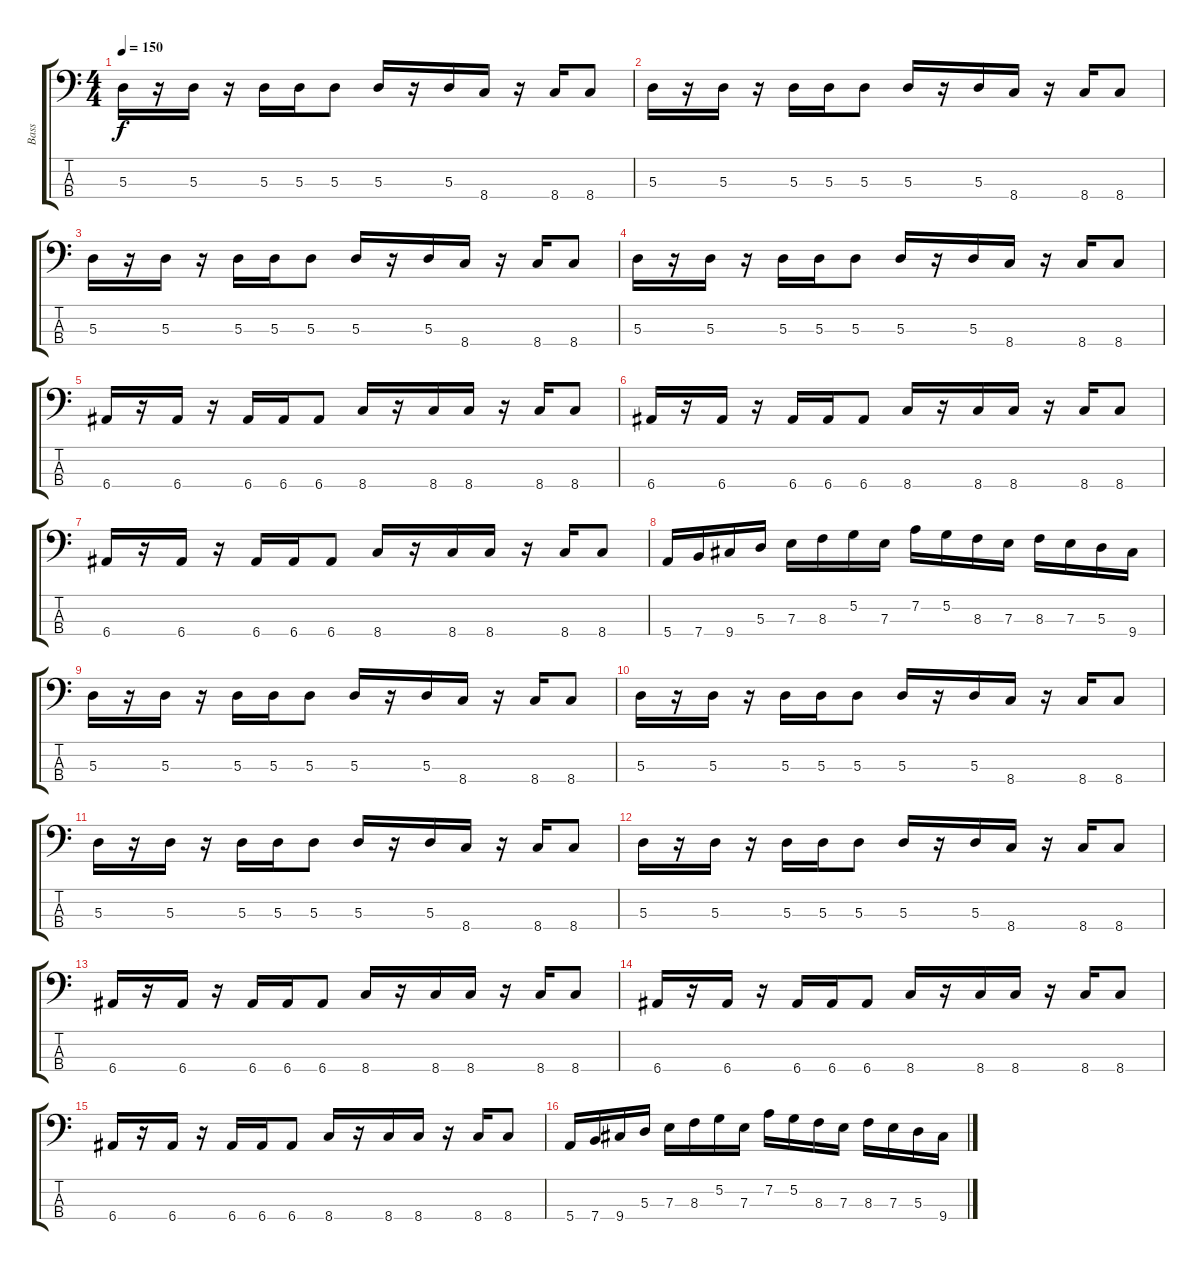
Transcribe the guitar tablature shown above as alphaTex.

\track ("Bass" "Bass") {instrument electricbassfinger}
\staff {score tabs}
\tuning (G2 D2 A1 E1) {hide}
\ts (4 4)
\tempo 150
\clef f4
\ks c
5.3.16{dy f} r.16 5.3.16 r.16 5.3.16 5.3.16 5.3.8 5.3.16 r.16 5.3.16 8.4.16 r.16 8.4.16 8.4.8 |
5.3.16 r.16 5.3.16 r.16 5.3.16 5.3.16 5.3.8 5.3.16 r.16 5.3.16 8.4.16 r.16 8.4.16 8.4.8 |
5.3.16 r.16 5.3.16 r.16 5.3.16 5.3.16 5.3.8 5.3.16 r.16 5.3.16 8.4.16 r.16 8.4.16 8.4.8 |
5.3.16 r.16 5.3.16 r.16 5.3.16 5.3.16 5.3.8 5.3.16 r.16 5.3.16 8.4.16 r.16 8.4.16 8.4.8 |
6.4.16 r.16 6.4.16 r.16 6.4.16 6.4.16 6.4.8 8.4.16 r.16 8.4.16 8.4.16 r.16 8.4.16 8.4.8 |
6.4.16 r.16 6.4.16 r.16 6.4.16 6.4.16 6.4.8 8.4.16 r.16 8.4.16 8.4.16 r.16 8.4.16 8.4.8 |
6.4.16 r.16 6.4.16 r.16 6.4.16 6.4.16 6.4.8 8.4.16 r.16 8.4.16 8.4.16 r.16 8.4.16 8.4.8 |
5.4.16 7.4.16 9.4.16 5.3.16 7.3.16 8.3.16 5.2.16 7.3.16 7.2.16 5.2.16 8.3.16 7.3.16 8.3.16 7.3.16 5.3.16 9.4.16 |
5.3.16 r.16 5.3.16 r.16 5.3.16 5.3.16 5.3.8 5.3.16 r.16 5.3.16 8.4.16 r.16 8.4.16 8.4.8 |
5.3.16 r.16 5.3.16 r.16 5.3.16 5.3.16 5.3.8 5.3.16 r.16 5.3.16 8.4.16 r.16 8.4.16 8.4.8 |
5.3.16 r.16 5.3.16 r.16 5.3.16 5.3.16 5.3.8 5.3.16 r.16 5.3.16 8.4.16 r.16 8.4.16 8.4.8 |
5.3.16 r.16 5.3.16 r.16 5.3.16 5.3.16 5.3.8 5.3.16 r.16 5.3.16 8.4.16 r.16 8.4.16 8.4.8 |
6.4.16 r.16 6.4.16 r.16 6.4.16 6.4.16 6.4.8 8.4.16 r.16 8.4.16 8.4.16 r.16 8.4.16 8.4.8 |
6.4.16 r.16 6.4.16 r.16 6.4.16 6.4.16 6.4.8 8.4.16 r.16 8.4.16 8.4.16 r.16 8.4.16 8.4.8 |
6.4.16 r.16 6.4.16 r.16 6.4.16 6.4.16 6.4.8 8.4.16 r.16 8.4.16 8.4.16 r.16 8.4.16 8.4.8 |
5.4.16 7.4.16 9.4.16 5.3.16 7.3.16 8.3.16 5.2.16 7.3.16 7.2.16 5.2.16 8.3.16 7.3.16 8.3.16 7.3.16 5.3.16 9.4.16
